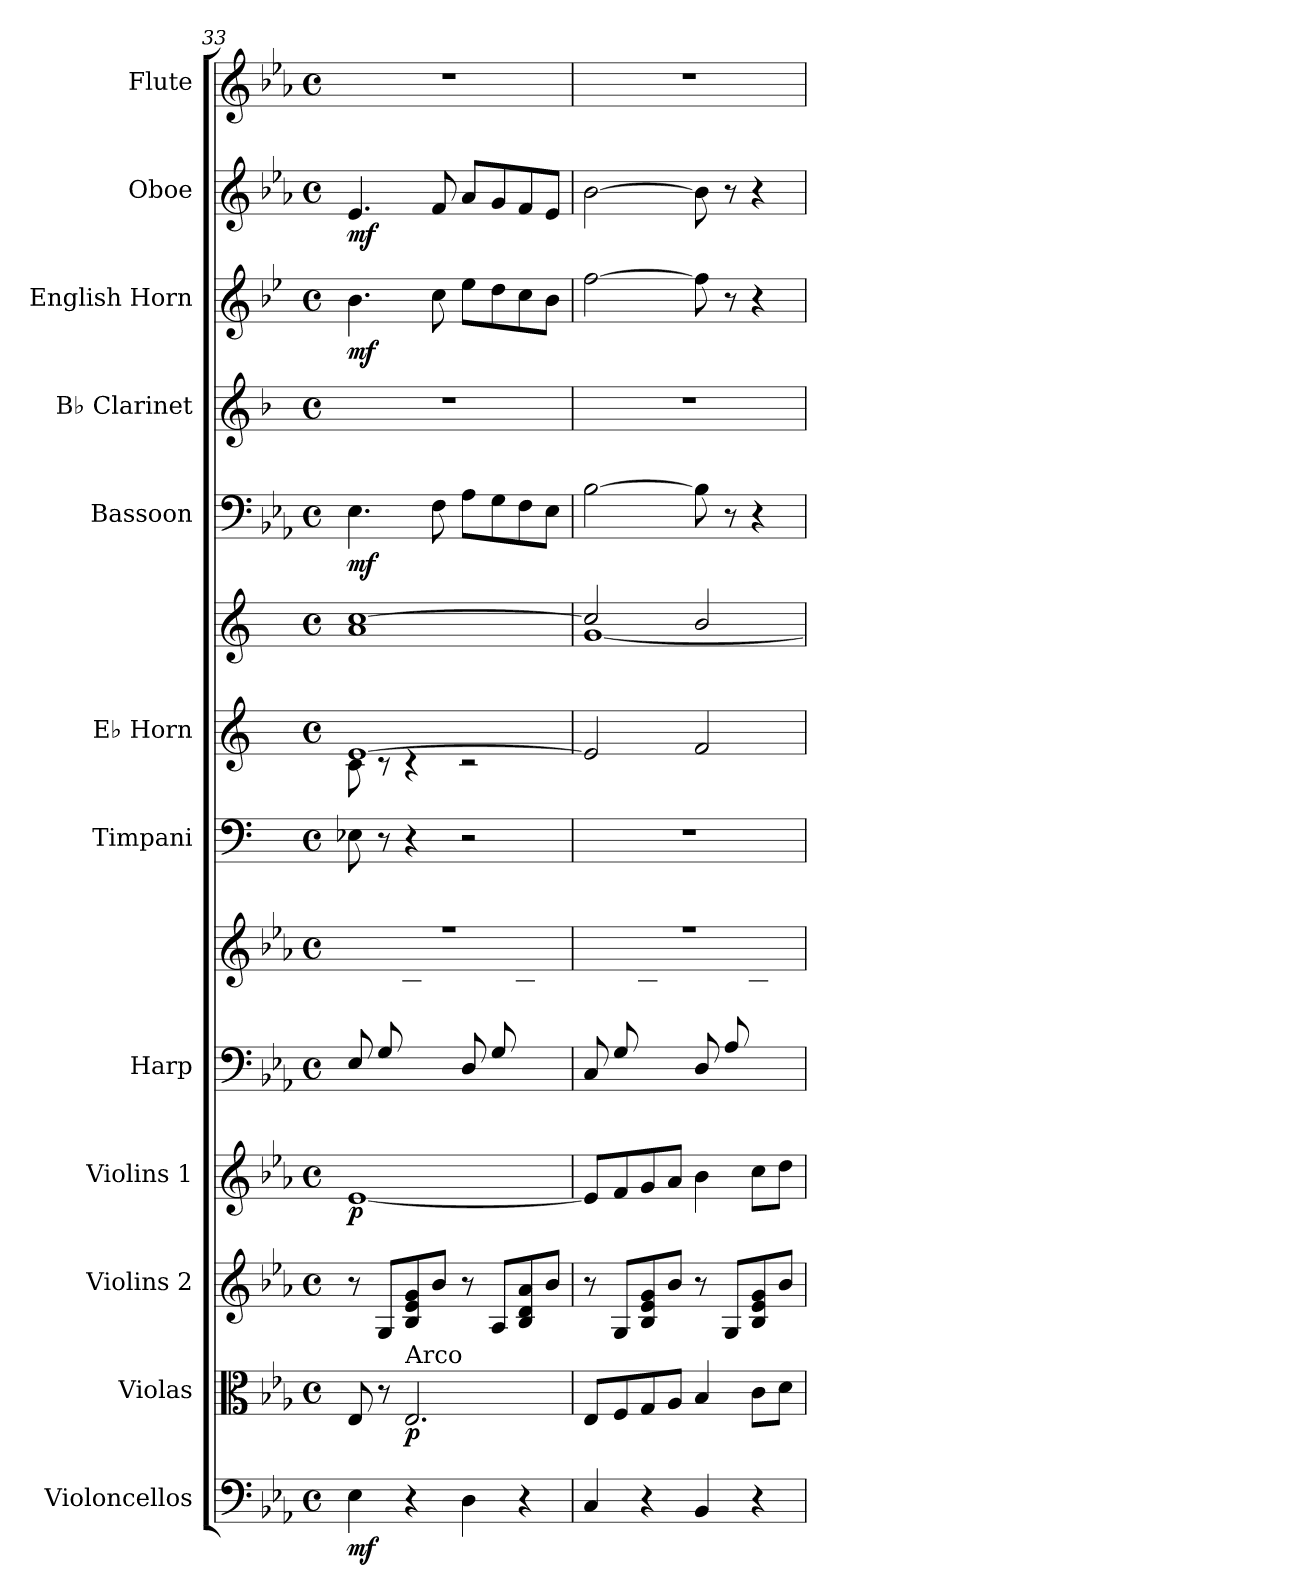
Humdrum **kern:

**kern	**dynam	**kern	**dynam	**kern	**kern	**dynam	**kern	**kern	**kern	**kern	**kern	**kern	**dynam	**kern	**kern	**dynam	**kern	**dynam	**kern
*part12	*part12	*part11	*part11	*part10	*part9	*part9	*part8	*part8	*part7	*part6	*part6	*part5	*part5	*part4	*part3	*part3	*part2	*part2	*part1
*staff14	*staff14	*staff13	*staff13	*staff12	*staff11	*staff11	*staff10	*staff9	*staff8	*staff7	*staff6	*staff5	*staff5	*staff4	*staff3	*staff3	*staff2	*staff2	*staff1
*I"Violoncellos	*	*I"Violas	*	*I"Violins 2	*I"Violins 1	*	*I"Harp	*	*I"Timpani	*I"E♭ Horn	*	*I"Bassoon	*	*I"B♭ Clarinet	*I"English Horn	*	*I"Oboe	*	*I"Flute
*I'Vlcs.	*	*I'Vlas.	*	*I'Vlns. 2	*I'Vlns. 1	*	*I'Hrp.	*	*I'Timp.	*I'E♭ Hn.	*	*I'Bsn.	*	*I'B♭ Cl.	*I'E. Hn.	*	*I'Ob.	*	*I'Fl.
*clefF4	*	*clefC3	*	*clefG2	*clefG2	*	*clefF4	*clefG2	*clefF4	*clefG2	*clefG2	*clefF4	*	*clefG2	*clefG2	*	*clefG2	*	*clefG2
*	*	*	*	*	*	*	*	*	*	*ITrd5c9	*ITrd5c9	*	*	*ITrd1c2	*ITrd4c7	*	*	*	*
*k[b-e-a-]	*	*k[b-e-a-]	*	*k[b-e-a-]	*k[b-e-a-]	*	*k[b-e-a-]	*k[b-e-a-]	*k[]	*k[b-e-a-]	*k[b-e-a-]	*k[b-e-a-]	*	*k[b-e-a-]	*k[b-e-a-]	*	*k[b-e-a-]	*	*k[b-e-a-]
*E-:	*	*E-:	*	*E-:	*E-:	*	*E-:	*E-:	*C:	*E-:	*E-:	*E-:	*	*E-:	*E-:	*	*E-:	*	*E-:
*M4/4	*	*M4/4	*	*M4/4	*M4/4	*	*M4/4	*M4/4	*M4/4	*M4/4	*M4/4	*M4/4	*	*M4/4	*M4/4	*	*M4/4	*	*M4/4
*met(c)	*	*met(c)	*	*met(c)	*met(c)	*	*met(c)	*met(c)	*met(c)	*met(c)	*met(c)	*met(c)	*	*met(c)	*met(c)	*	*met(c)	*	*met(c)
=33	=33	=33	=33	=33	=33	=33	=33	=33	=33	=33	=33	=33	=33	=33	=33	=33	=33	=33	=33
*	*	*	*	*	*	*	*	*^	*	*^	*	*	*	*	*	*	*	*	*
!	!LO:DY:b	!	!	!	!	!LO:DY:b	!	!	!	!	!	!	!	!	!LO:DY:b	!	!	!LO:DY:b	!	!LO:DY:b	!
4E-\	mf	8E-/	.	8r	[1e-	p	8E-/L	1r	4ryy	8E-X\	[1G	8E-\	1c [1e-	4.E-\	mf	1r	4.e-\	mf	4.e-/	mf	1r
.	.	8r	.	8G/L	.	.	8G/	.	.	8r	.	8rc	.	.	.	.	.	.	.	.	.
!	!	!LO:TX:a:t=Arco	!	!	!	!	!	!	!	!	!	!	!	!	!	!	!	!	!	!	!
!	!	!	!LO:DY:b	!	!	!	!	!	!	!	!	!	!	!	!	!	!	!	!	!	!
4r	.	2.E-/	p	8B-/ 8e-/ 8g/	.	.	4ryy	.	8B-\ 8e-\ 8g\	4r	.	4rc	.	.	.	.	.	.	.	.	.
.	.	.	.	8b-/J	.	.	.	.	8b-\J	.	.	.	.	8F\	.	.	8f\	.	8f/	.	.
4D\	.	.	.	8r	.	.	8D/L	.	4ryy	2r	.	2rc	.	8A-\L	.	.	8a-\L	.	8a-/L	.	.
.	.	.	.	8A-/L	.	.	8G/	.	.	.	.	.	.	8G\	.	.	8g\	.	8g/	.	.
4r	.	.	.	8B-/ 8d/ 8a-/	.	.	4ryy	.	8B-\ 8e-\ 8g\	.	.	.	.	8F\	.	.	8f\	.	8f/	.	.
.	.	.	.	8b-/J	.	.	.	.	8b-\J	.	.	.	.	8E-\J	.	.	8e-\J	.	8e-/J	.	.
*	*	*	*	*	*	*	*	*	*	*	*v	*v	*	*	*	*	*	*	*	*	*
=34	=34	=34	=34	=34	=34	=34	=34	=34	=34	=34	=34	=34	=34	=34	=34	=34	=34	=34	=34	=34
*	*	*	*	*	*	*	*	*	*	*	*	*^	*	*	*	*	*	*	*	*
4C/	.	8E-/L	.	8r	8e-/L]	.	8C/L	1r	4ryy	1r	2G/]	2e-/]	[1B-	[2B-\	.	1r	[2b-\	.	[2b-\	.	1r
.	.	8F/	.	8G/L	8f/	.	8G/	.	.	.	.	.	.	.	.	.	.	.	.	.	.
4r	.	8G/	.	8B-/ 8e-/ 8g/	8g/	.	4ryy	.	8B-\ 8e-\ 8g\	.	.	.	.	.	.	.	.	.	.	.	.
.	.	8A-/J	.	8b-/J	8a-/J	.	.	.	8b-\J	.	.	.	.	.	.	.	.	.	.	.	.
4BB-/	.	4B-/	.	8r	4b-\	.	8D/L	.	4ryy	.	2A-/	2d/	.	8B-\]	.	.	8b-\]	.	8b-\]	.	.
.	.	.	.	8G/L	.	.	8A-/	.	.	.	.	.	.	8r	.	.	8r	.	8r	.	.
4r	.	8c\L	.	8B-/ 8e-/ 8g/	8cc\L	.	4ryy	.	8B-\ 8d\ 8a-\	.	.	.	.	4r	.	.	4r	.	4r	.	.
.	.	8d\J	.	8b-/J	8dd\J	.	.	.	8b-\J	.	.	.	.	.	.	.	.	.	.	.	.
*	*	*	*	*	*	*	*	*v	*v	*	*	*v	*v	*	*	*	*	*	*	*	*
=	=	=	=	=	=	=	=	=	=	=	=	=	=	=	=	=	=	=	=
*-	*-	*-	*-	*-	*-	*-	*-	*-	*-	*-	*-	*-	*-	*-	*-	*-	*-	*-	*-
